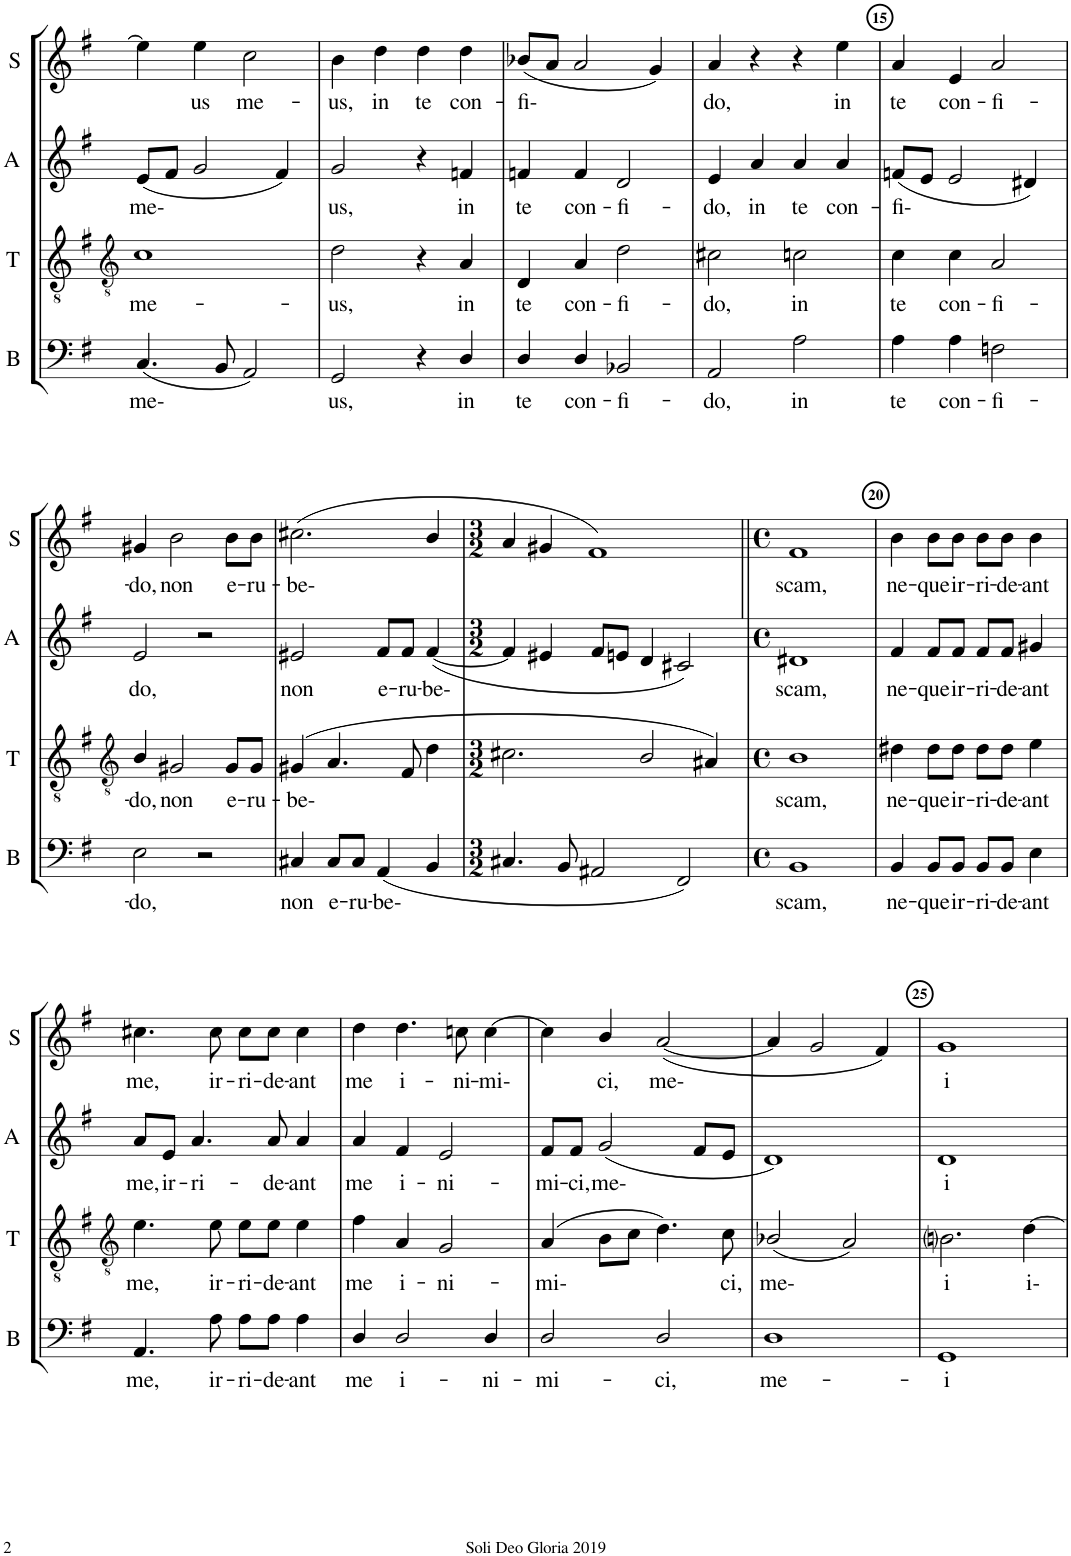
**kern	**text	**kern	**text	**kern	**text	**kern	**text
*part4	*part4	*part3	*part3	*part2	*part2	*part1	*part1
*staff4	*staff4	*staff3	*staff3	*staff2	*staff2	*staff1	*staff1
*I"Bass	*	*I"Tenor	*	*I"Alto	*	*I"Soprano	*
*I'B	*	*I'T	*	*I'A	*	*I'S	*
!!LO:PB:g=z
*clefF4	*	*clefGv2	*	*clefG2	*	*clefG2	*
*k[f#]	*	*k[f#]	*	*k[f#]	*	*k[f#]	*
*G:	*	*G:	*	*G:	*	*G:	*
*M4/4	*	*M4/4	*	*M4/4	*	*M4/4	*
*met(c)	*	*met(c)	*	*met(c)	*	*met(c)	*
=11	=11	=11	=11	=11	=11	=11	=11
!	!LO:LY:b	!	!LO:LY:b	!	!LO:LY:b	!	!
(4.C/	me-	1c	me-	(8e/L	me-	4ee\]	.
.	.	.	.	8f#/J	.	.	.
!	!	!	!	!	!	!	!LO:LY:b
.	.	.	.	2g/	.	4ee\	us
8BB/	.	.	.	.	.	.	.
!	!	!	!	!	!	!	!LO:LY:b
2AA/)	.	.	.	.	.	2cc\	me-
.	.	.	.	4f#/)	.	.	.
=12	=12	=12	=12	=12	=12	=12	=12
!	!LO:LY:b	!	!LO:LY:b	!	!LO:LY:b	!	!LO:LY:b
2GG/	us,	2d\	-us,	2g/	us,	4b\	-us,
!	!	!	!	!	!	!	!LO:LY:b
.	.	.	.	.	.	4dd\	in
!	!	!	!	!	!	!	!LO:LY:b
4r	.	4r	.	4r	.	4dd\	te
!	!LO:LY:b	!	!LO:LY:b	!	!LO:LY:b	!	!LO:LY:b
4D/	in	4A/	in	4fn/	in	4dd\	con-
=13	=13	=13	=13	=13	=13	=13	=13
!	!LO:LY:b	!	!LO:LY:b	!	!LO:LY:b	!	!LO:LY:b
4D/	te	4D/	te	4fn/	te	(8b-X/L	-fi-
.	.	.	.	.	.	8a/J	.
!	!LO:LY:b	!	!LO:LY:b	!	!LO:LY:b	!	!
4D/	con-	4A/	con-	4f/	con-	2a/	.
!	!LO:LY:b	!	!LO:LY:b	!	!LO:LY:b	!	!
2BB-X/	-fi-	2d\	-fi-	2d/	-fi-	.	.
.	.	.	.	.	.	4g/)	.
=14	=14	=14	=14	=14	=14	=14	=14
!	!LO:LY:b	!	!LO:LY:b	!	!LO:LY:b	!	!LO:LY:b
2AA/	-do,	2c#X\	-do,	4e/	-do,	4a/	do,
!	!	!	!	!	!LO:LY:b	!	!
.	.	.	.	4a/	in	4r	.
!	!LO:LY:b	!	!LO:LY:b	!	!LO:LY:b	!	!
2A\	in	2cn\	in	4a/	te	4r	.
!	!	!	!	!	!LO:LY:b	!	!LO:LY:b
.	.	.	.	4a/	con-	4ee\	in
=15	=15	=15	=15	=15	=15	=15	=15
!	!LO:LY:b	!	!LO:LY:b	!	!LO:LY:b	!	!LO:LY:b
4A\	te	4c\	te	(8fn/L	-fi-	4a/	te
.	.	.	.	8e/J	.	.	.
!	!LO:LY:b	!	!LO:LY:b	!	!	!	!LO:LY:b
4A\	con-	4c\	con-	2e/	.	4e/	con-
!	!LO:LY:b	!	!LO:LY:b	!	!	!	!LO:LY:b
2Fn\	-fi-	2A/	-fi-	.	.	2a/	-fi-
.	.	.	.	4d#X/)	.	.	.
!!LO:LB:g=z
=16	=16	=16	=16	=16	=16	=16	=16
*	*	*clefGv2	*	*	*	*	*
!	!LO:LY:b	!	!LO:LY:b	!	!LO:LY:b	!	!LO:LY:b
2E\	-do,	4B/	-do,	2e/	do,	4g#X/	-do,
!	!	!	!LO:LY:b	!	!	!	!LO:LY:b
.	.	2G#X/	non	.	.	2b\	non
2r	.	.	.	2r	.	.	.
!	!	!	!LO:LY:b	!	!	!	!LO:LY:b
.	.	8G#/L	e-	.	.	8b\L	e-
!	!	!	!LO:LY:b	!	!	!	!LO:LY:b
.	.	8G#/J	-ru-	.	.	8b\J	-ru-
=17	=17	=17	=17	=17	=17	=17	=17
!	!LO:LY:b	!	!LO:LY:b	!	!LO:LY:b	!	!LO:LY:b
4C#X/	non	(4G#X/	-be-	2e#X/	non	(2.cc#X\	-be-
!	!LO:LY:b	!	!	!	!	!	!
8C#/L	e-	4.A/	.	.	.	.	.
!	!LO:LY:b	!	!	!	!	!	!
8C#/J	-ru-	.	.	.	.	.	.
!	!LO:LY:b	!	!	!	!LO:LY:b	!	!
(4AA/	-be-	.	.	8f#/L	e-	.	.
!	!	!	!	!	!LO:LY:b	!	!
.	.	8F#/	.	8f#/J	-ru-	.	.
!	!	!	!	!	!LO:LY:b	!	!
4BB/	.	4d\	.	([4f#/	-be-	4b/	.
=18	=18	=18	=18	=18	=18	=18	=18
*M3/2	*	*M3/2	*	*M3/2	*	*M3/2	*
4.C#X/	.	2.c#X\	.	4f#/]	.	4a/	.
.	.	.	.	4e#X/	.	4g#X/	.
8BB/	.	.	.	.	.	.	.
2AA#X/	.	.	.	8f#/L	.	1f#)	.
.	.	.	.	8en/J	.	.	.
.	.	2B/	.	4d/	.	.	.
2FF#/)	.	.	.	2c#X/)	.	.	.
.	.	4A#X/)	.	.	.	.	.
=19||	=19||	=19||	=19||	=19||	=19||	=19||	=19||
*M4/4	*	*M4/4	*	*M4/4	*	*M4/4	*
*met(c)	*	*met(c)	*	*met(c)	*	*met(c)	*
!	!LO:LY:b	!	!LO:LY:b	!	!LO:LY:b	!	!LO:LY:b
1BB	scam,	1B	scam,	1d#X	scam,	1f#	scam,
=20	=20	=20	=20	=20	=20	=20	=20
!	!LO:LY:b	!	!LO:LY:b	!	!LO:LY:b	!	!LO:LY:b
4BB/	ne-	4d#X\	ne-	4f#/	ne-	4b\	ne-
!	!LO:LY:b	!	!LO:LY:b	!	!LO:LY:b	!	!LO:LY:b
8BB/L	-que	8d#\L	-que	8f#/L	-que	8b\L	-que
!	!LO:LY:b	!	!LO:LY:b	!	!LO:LY:b	!	!LO:LY:b
8BB/J	ir-	8d#\J	ir-	8f#/J	ir-	8b\J	ir-
!	!LO:LY:b	!	!LO:LY:b	!	!LO:LY:b	!	!LO:LY:b
8BB/L	-ri-	8d#\L	-ri-	8f#/L	-ri-	8b\L	-ri-
!	!LO:LY:b	!	!LO:LY:b	!	!LO:LY:b	!	!LO:LY:b
8BB/J	-de-	8d#\J	-de-	8f#/J	-de-	8b\J	-de-
!	!LO:LY:b	!	!LO:LY:b	!	!LO:LY:b	!	!LO:LY:b
4E\	-ant	4e\	-ant	4g#X/	-ant	4b\	-ant
!!LO:LB:g=z
=21	=21	=21	=21	=21	=21	=21	=21
*	*	*clefGv2	*	*	*	*	*
!	!LO:LY:b	!	!LO:LY:b	!	!LO:LY:b	!	!LO:LY:b
4.AA/	me,	4.e\	me,	8a/L	me,	4.cc#X\	me,
!	!	!	!	!	!LO:LY:b	!	!
.	.	.	.	8e/J	ir-	.	.
!	!	!	!	!	!LO:LY:b	!	!
.	.	.	.	4.a/	-ri-	.	.
!	!LO:LY:b	!	!LO:LY:b	!	!	!	!LO:LY:b
8A\	ir-	8e\	ir-	.	.	8cc#\	ir-
!	!LO:LY:b	!	!LO:LY:b	!	!	!	!LO:LY:b
8A\L	-ri-	8e\L	-ri-	.	.	8cc#\L	-ri-
!	!LO:LY:b	!	!LO:LY:b	!	!LO:LY:b	!	!LO:LY:b
8A\J	-de-	8e\J	-de-	8a/	-de-	8cc#\J	-de-
!	!LO:LY:b	!	!LO:LY:b	!	!LO:LY:b	!	!LO:LY:b
4A\	-ant	4e\	-ant	4a/	-ant	4cc#\	-ant
=22	=22	=22	=22	=22	=22	=22	=22
!	!LO:LY:b	!	!LO:LY:b	!	!LO:LY:b	!	!LO:LY:b
4D/	me	4f#\	me	4a/	me	4dd\	me
!	!LO:LY:b	!	!LO:LY:b	!	!LO:LY:b	!	!LO:LY:b
2D/	i-	4A/	i-	4f#/	i-	4.dd\	i-
!	!	!	!LO:LY:b	!	!LO:LY:b	!	!
.	.	2G/	-ni-	2e/	-ni-	.	.
!	!	!	!	!	!	!	!LO:LY:b
.	.	.	.	.	.	8ccn\	-ni-
!	!LO:LY:b	!	!	!	!	!	!LO:LY:b
4D/	-ni-	.	.	.	.	[4cc\	-mi-
=23	=23	=23	=23	=23	=23	=23	=23
!	!LO:LY:b	!	!LO:LY:b	!	!LO:LY:b	!	!
2D/	-mi-	(4A/	-mi-	8f#/L	-mi-	4cc\]	.
!	!	!	!	!	!LO:LY:b	!	!
.	.	.	.	8f#/J	-ci,	.	.
!	!	!	!	!	!LO:LY:b	!	!LO:LY:b
.	.	8B\L	.	(2g/	me-	4b/	ci,
.	.	8c\J	.	.	.	.	.
!	!LO:LY:b	!	!	!	!	!	!LO:LY:b
2D/	-ci,	4.d\)	.	.	.	([2a/	me-
.	.	.	.	8f#/L	.	.	.
!	!	!	!LO:LY:b	!	!	!	!
.	.	8c\	ci,	8e/J	.	.	.
=24	=24	=24	=24	=24	=24	=24	=24
!	!LO:LY:b	!	!LO:LY:b	!	!	!	!
1D	me-	(2B-X/	me-	1d)	.	4a/]	.
.	.	.	.	.	.	2g/	.
.	.	2A/)	.	.	.	.	.
.	.	.	.	.	.	4f#/)	.
=25	=25	=25	=25	=25	=25	=25	=25
!	!LO:LY:b	!	!LO:LY:b	!	!LO:LY:b	!	!LO:LY:b
1GG	-i	2.Bni\	i	1d	i	1g	i
!	!	!	!LO:LY:b	!	!	!	!
.	.	[4d\	i-	.	.	.	.
=	=	=	=	=	=	=	=
*-	*-	*-	*-	*-	*-	*-	*-
